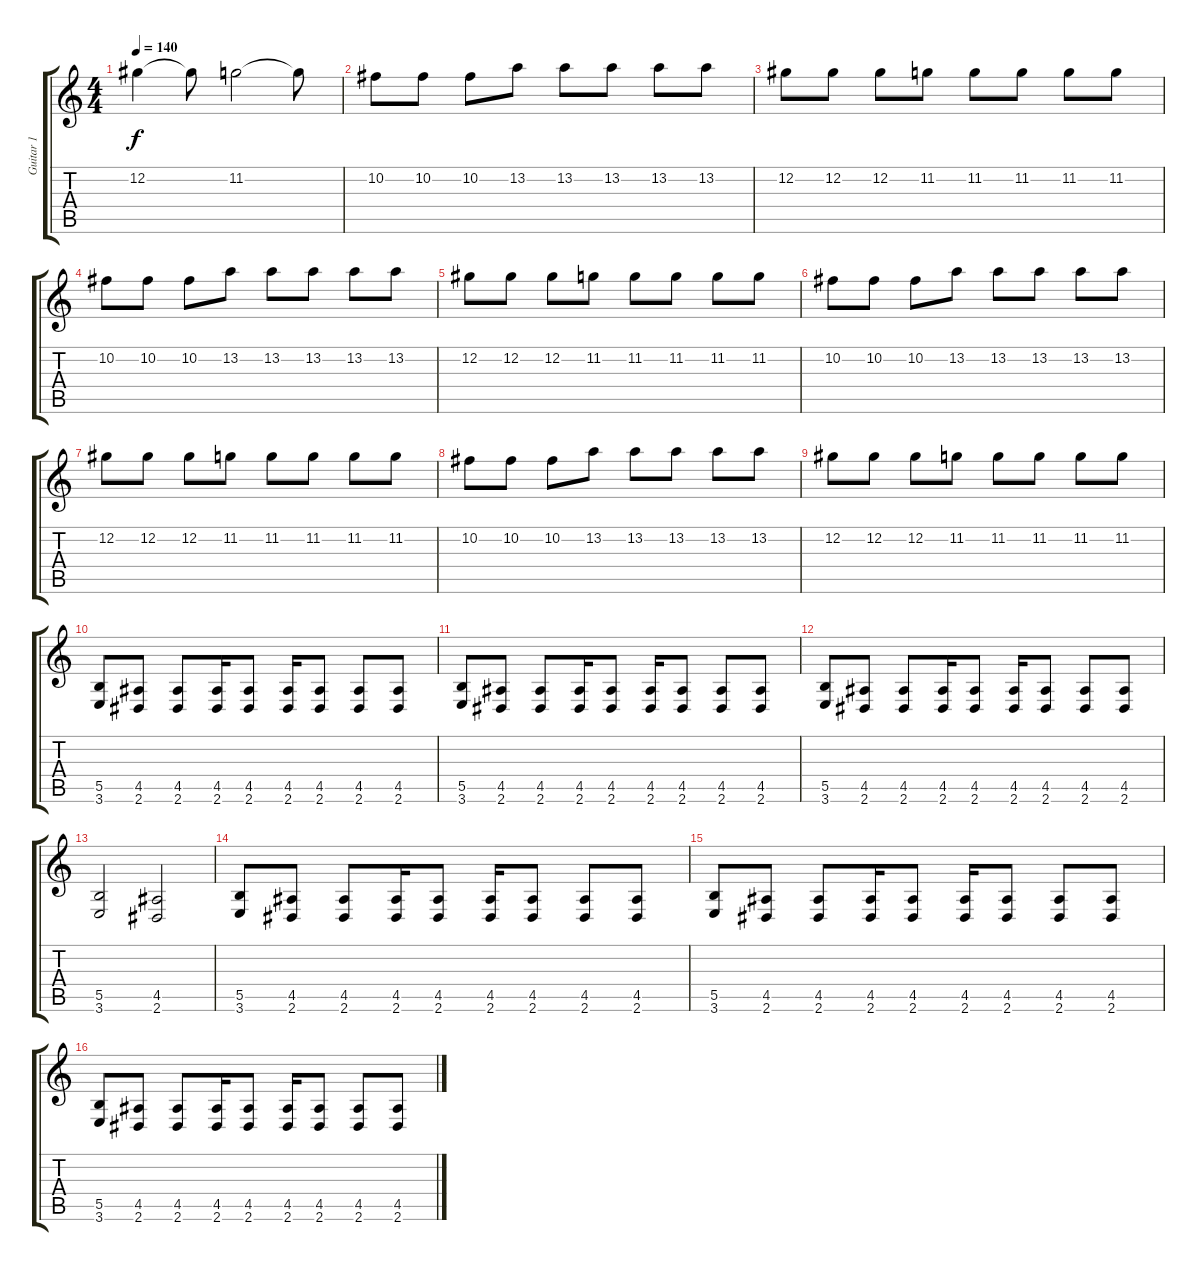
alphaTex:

\track ("Guitar 1" "Guitar 1") {instrument distortionguitar}
\staff {score tabs}
\tuning (Db4 Ab3 E3 B2 Gb2 Db2) {hide}
\ts (4 4)
\tempo 140
\clef g2
\ks c
12.2.4{dy f} 12.2{t}.8 11.2.2 11.2{t}.8 |
10.2.8 10.2.8 10.2.8 13.2.8 13.2.8 13.2.8 13.2.8 13.2.8 |
12.2.8 12.2.8 12.2.8 11.2.8 11.2.8 11.2.8 11.2.8 11.2.8 |
10.2.8 10.2.8 10.2.8 13.2.8 13.2.8 13.2.8 13.2.8 13.2.8 |
12.2.8 12.2.8 12.2.8 11.2.8 11.2.8 11.2.8 11.2.8 11.2.8 |
10.2.8 10.2.8 10.2.8 13.2.8 13.2.8 13.2.8 13.2.8 13.2.8 |
12.2.8 12.2.8 12.2.8 11.2.8 11.2.8 11.2.8 11.2.8 11.2.8 |
10.2.8 10.2.8 10.2.8 13.2.8 13.2.8 13.2.8 13.2.8 13.2.8 |
12.2.8 12.2.8 12.2.8 11.2.8 11.2.8 11.2.8 11.2.8 11.2.8 |
(5.5 3.6).8 (4.5 2.6).8 (4.5 2.6).8 (4.5 2.6).16 (4.5 2.6).8 (4.5 2.6).16 (4.5 2.6).8 (4.5 2.6).8 (4.5 2.6).8 |
(5.5 3.6).8 (4.5 2.6).8 (4.5 2.6).8 (4.5 2.6).16 (4.5 2.6).8 (4.5 2.6).16 (4.5 2.6).8 (4.5 2.6).8 (4.5 2.6).8 |
(5.5 3.6).8 (4.5 2.6).8 (4.5 2.6).8 (4.5 2.6).16 (4.5 2.6).8 (4.5 2.6).16 (4.5 2.6).8 (4.5 2.6).8 (4.5 2.6).8 |
(5.5 3.6).2 (4.5 2.6).2 |
(5.5 3.6).8 (4.5 2.6).8 (4.5 2.6).8 (4.5 2.6).16 (4.5 2.6).8 (4.5 2.6).16 (4.5 2.6).8 (4.5 2.6).8 (4.5 2.6).8 |
(5.5 3.6).8 (4.5 2.6).8 (4.5 2.6).8 (4.5 2.6).16 (4.5 2.6).8 (4.5 2.6).16 (4.5 2.6).8 (4.5 2.6).8 (4.5 2.6).8 |
(5.5 3.6).8 (4.5 2.6).8 (4.5 2.6).8 (4.5 2.6).16 (4.5 2.6).8 (4.5 2.6).16 (4.5 2.6).8 (4.5 2.6).8 (4.5 2.6).8
